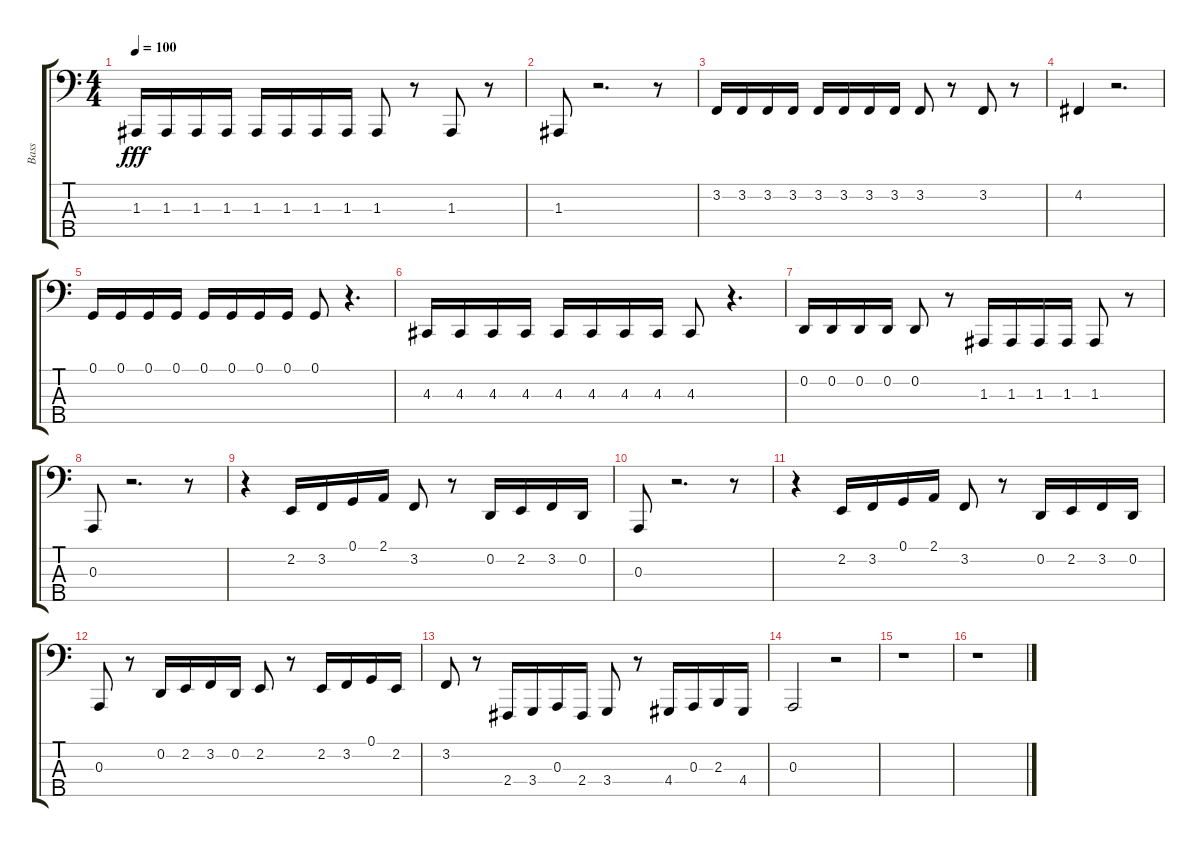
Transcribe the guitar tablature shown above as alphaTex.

\track ("Bass" "Bass") {instrument stringensemble1}
\staff {score tabs}
\tuning (G2 D2 A1 E1 B0) {hide}
\ts (4 4)
\tempo 100
\clef f4
\ks c
1.3.16{dy fff} 1.3.16 1.3.16 1.3.16 1.3.16 1.3.16 1.3.16 1.3.16 1.3.8 r.8 1.3.8 r.8 |
1.3.8 r.2{d} r.8 |
3.2.16 3.2.16 3.2.16 3.2.16 3.2.16 3.2.16 3.2.16 3.2.16 3.2.8 r.8 3.2.8 r.8 |
4.2.4 r.2{d} |
0.1.16 0.1.16 0.1.16 0.1.16 0.1.16 0.1.16 0.1.16 0.1.16 0.1.8 r.4{d} |
4.3.16 4.3.16 4.3.16 4.3.16 4.3.16 4.3.16 4.3.16 4.3.16 4.3.8 r.4{d} |
0.2.16 0.2.16 0.2.16 0.2.16 0.2.8 r.8 1.3.16 1.3.16 1.3.16 1.3.16 1.3.8 r.8 |
0.3.8 r.2{d} r.8 |
r.4 2.2.16 3.2.16 0.1.16 2.1.16 3.2.8 r.8 0.2.16 2.2.16 3.2.16 0.2.16 |
0.3.8 r.2{d} r.8 |
r.4 2.2.16 3.2.16 0.1.16 2.1.16 3.2.8 r.8 0.2.16 2.2.16 3.2.16 0.2.16 |
0.3.8 r.8 0.2.16 2.2.16 3.2.16 0.2.16 2.2.8 r.8 2.2.16 3.2.16 0.1.16 2.2.16 |
3.2.8 r.8 2.4.16 3.4.16 0.3.16 2.4.16 3.4.8 r.8 4.4.16 0.3.16 2.3.16 4.4.16 |
0.3.2 r.2 |
r.1 |
r.1
